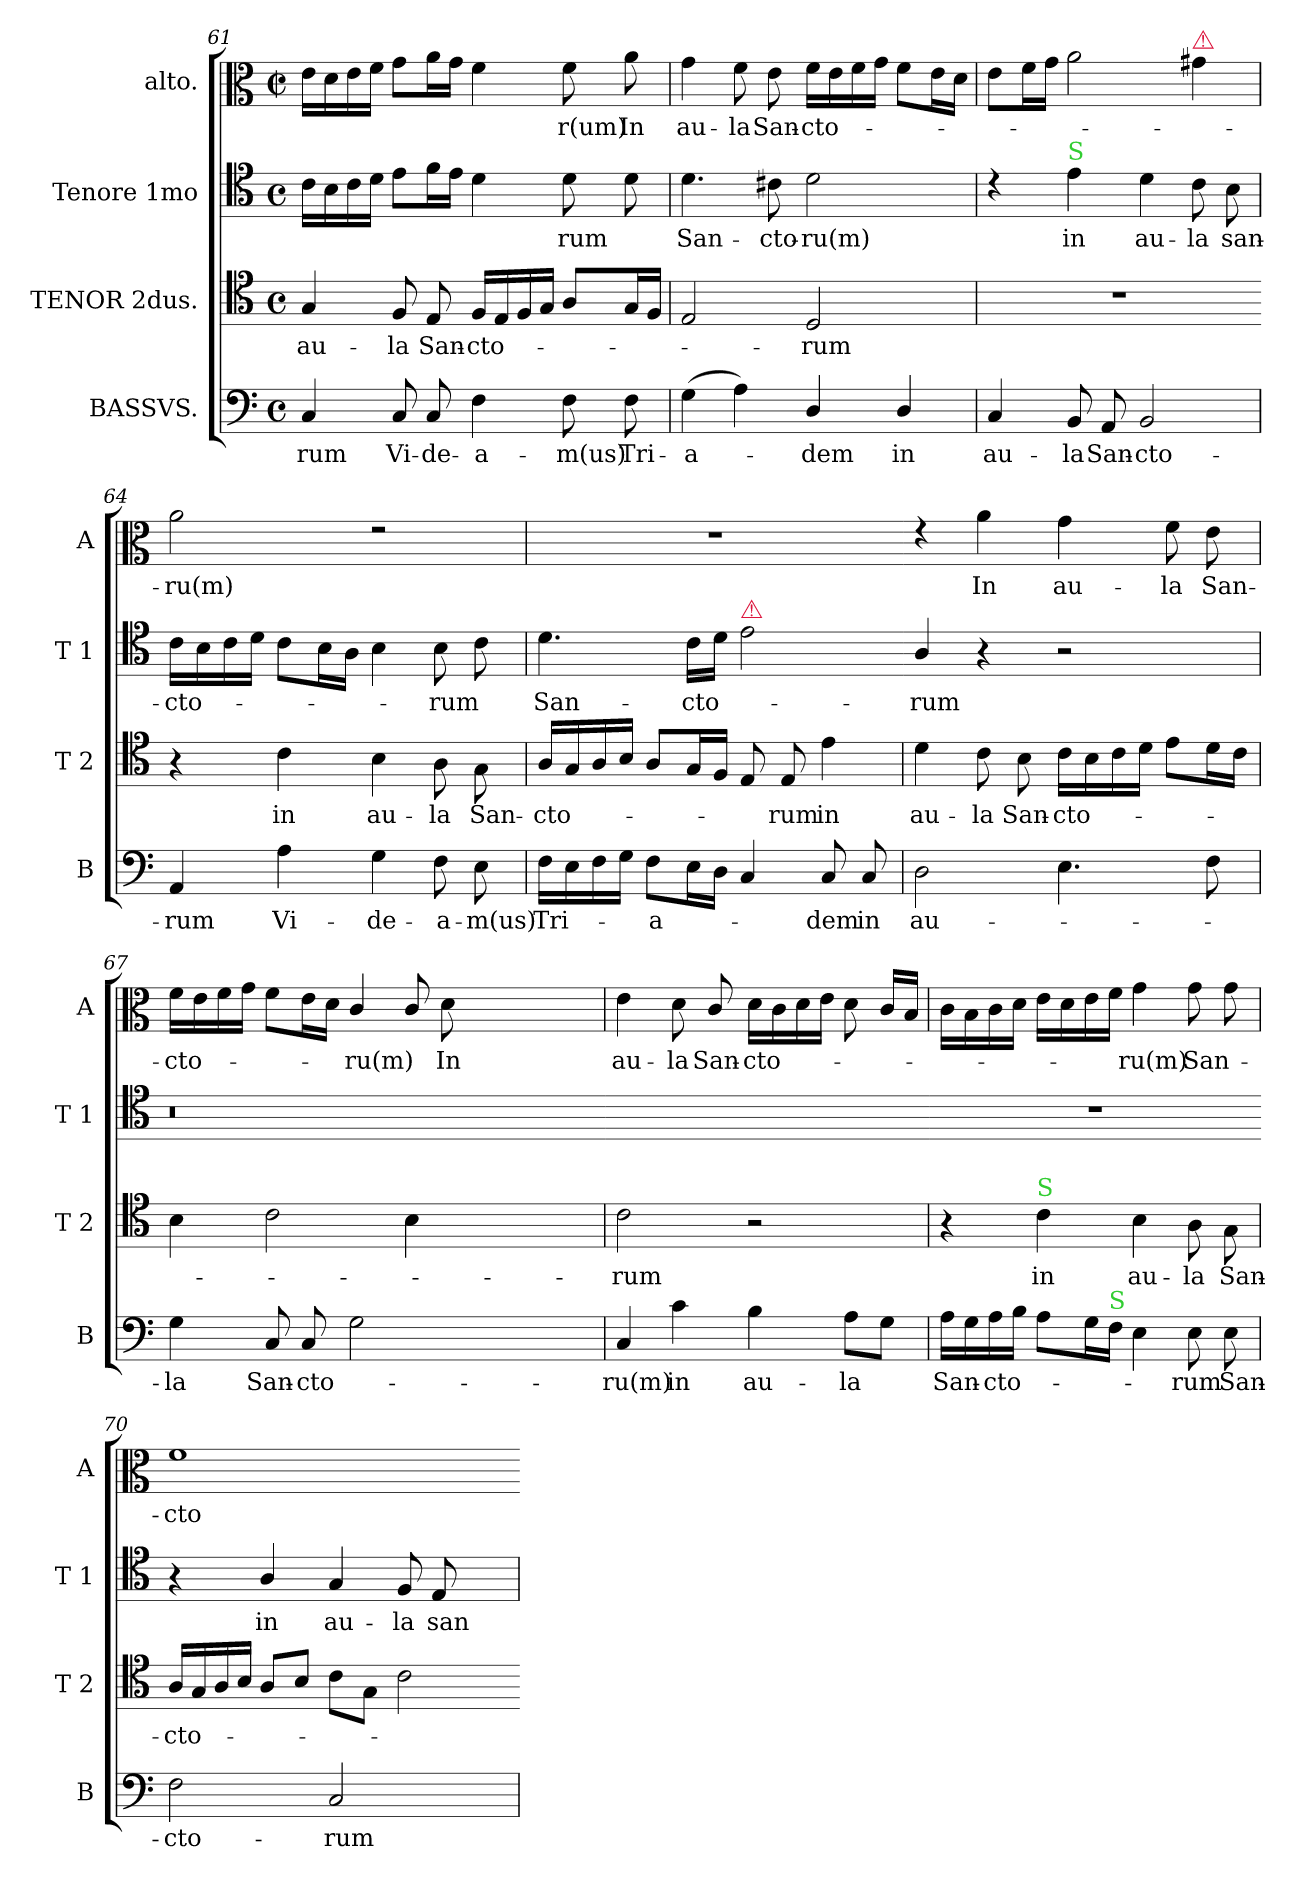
**kern	**text	**kern	**text	**kern	**text	**kern	**text
*part4	*part4	*part3	*part3	*part2	*part2	*part1	*part1
*staff4	*staff4	*staff3	*staff3	*staff2	*staff2	*staff1	*staff1
*I"BASSVS.	*	*I"TENOR 2dus.	*	*I"Tenore 1mo	*	*I"alto.	*
*I'B	*	*I'T 2	*	*I'T 1	*	*I'A	*
*clefF4	*	*clefC4	*	*clefC4	*	*clefC3	*
*k[]	*	*k[]	*	*k[]	*	*k[]	*
*M4/4	*	*M4/4	*	*M4/4	*	*M4/4	*
*met(c)	*	*met(c)	*	*met(c)	*	*met(c|)	*
=61	=61	=61	=61	=61	=61	=61	=61
4C/	-rum	4G/	au-	16c\LL	.	16e\LL	.
.	.	.	.	16B\	.	16d\	.
.	.	.	.	16c\	.	16e\	.
.	.	.	.	16d\JJ	.	16f\JJ	.
!	!LO:LY:i	!	!	!	!	!	!
8C/	Vi-	8F/	-la	8e\L	.	8g\L	.
!	!LO:LY:i	!	!	!	!	!	!
8C/	-de-	8E/	San-	16f\L	.	16a\L	.
.	.	.	.	16e\JJ	.	16g\JJ	.
!	!LO:LY:i	!	!	!	!	!	!
4F\	-a-	16F/LL	-cto-	4d\	.	4f\	.
.	.	16E/	.	.	.	.	.
.	.	16F/	.	.	.	.	.
.	.	16G/JJ	.	.	.	.	.
!	!LO:LY:i	!	!	!	!	!	!
8F\	-m(us)	8A/L	.	8d\	-rum	8f\	-r(um)
!	!LO:LY:i	!	!	!	!	!	!
8F\	Tri-	16G/L	.	8d\	.	8a\	In
.	.	16F/JJ	.	.	.	.	.
=62	=62	=62	=62	=62	=62	=62	=62
!	!LO:LY:i	!	!	!	!	!	!
(>4G\	-a-	2E/	.	4.d\	San-	4g\	au-
4A\)	.	.	.	.	.	8f\	-la
.	.	.	.	8c#X\	-cto-	8e\	San-
!	!LO:LY:i	!	!	!	!	!	!
4D/	-dem	2D/	-rum	2d\	-ru(m)	16f\LL	-cto-
.	.	.	.	.	.	16e\	.
.	.	.	.	.	.	16f\	.
.	.	.	.	.	.	16g\JJ	.
4D/	in	.	.	.	.	8f\L	.
.	.	.	.	.	.	16e\L	.
.	.	.	.	.	.	16d\JJ	.
=63	=63	=63	=63	=63	=63	=63	=63
4C/	au-	1r	.	4rc	.	8e\L	.
.	.	.	.	.	.	16f\L	.
.	.	.	.	.	.	16g\JJ	.
!	!	!	!	!LO:TX:a:color=limegreen:t=S	!	!	!
8BB/	-la	.	.	4e\	in	2a\	.
8AA/	San-	.	.	.	.	.	.
2BB/	-cto-	.	.	4d\	au-	.	.
!	!	!	!	!	!	!LO:TX:a:color=crimson:t=⚠	!
.	.	.	.	8c\	-la	4g#X\	.
.	.	.	.	8B\	san-	.	.
=64	=64	=64-	=64	=64	=64	=64	=64
4AA/	-rum	4r	.	16c\LL	-cto-	2a\	-ru(m)
.	.	.	.	16B\	.	.	.
.	.	.	.	16c\	.	.	.
.	.	.	.	16d\JJ	.	.	.
!	!LO:LY:i	!	!LO:LY:i	!	!	!	!
4A\	Vi-	4c\	in	8c\L	.	.	.
.	.	.	.	16B\L	.	.	.
.	.	.	.	16A\JJ	.	.	.
!	!LO:LY:i	!	!LO:LY:i	!	!	!	!
4G\	-de-	4B\	au-	4B\	.	2re	.
!	!LO:LY:i	!	!LO:LY:i	!	!	!	!
8F\	-a-	8A\	-la	8B\	-rum	.	.
!	!LO:LY:i	!	!LO:LY:i	!	!	!	!
8E\	-m(us)	8G\	San-	8c\	.	.	.
=65	=65	=65	=65	=65	=65	=65	=65
!	!LO:LY:i	!	!LO:LY:i	!	!	!	!
16F\LL	Tri-	16A/LL	-cto-	4.d\	San-	1r	.
16E\	.	16G/	.	.	.	.	.
16F\	.	16A/	.	.	.	.	.
16G\JJ	.	16B/JJ	.	.	.	.	.
!	!LO:LY:i	!	!	!	!	!	!
8F\L	-a-	8A/L	.	.	.	.	.
16E\L	.	16G/L	.	16c\LL	-cto-	.	.
16D\JJ	.	16F/JJ	.	16d\JJ	.	.	.
!	!	!	!	!LO:TX:a:color=crimson:t=⚠	!	!	!
4C/	.	8E/	.	2e\	.	.	.
!	!	!	!LO:LY:i	!	!	!	!
.	.	8E/	-rum	.	.	.	.
!	!LO:LY:i	!	!	!	!	!	!
8C/	dem	4e\	in	.	.	.	.
8C/	in	.	.	.	.	.	.
=66	=66-	=66	=66-	=66-	=66-	=66-	=66-
2D\	au-	4d\	au-	4A/	-rum	4re	.
.	.	8c\	-la	4r	.	4a\	In
.	.	8B\	San-	.	.	.	.
4.E\	.	16c\LL	-cto-	2r	.	4g\	au-
.	.	16B\	.	.	.	.	.
.	.	16c\	.	.	.	.	.
.	.	16d\JJ	.	.	.	.	.
.	.	8e\L	.	.	.	8f\	-la
8F\	.	16d\L	.	.	.	8e\	San-
.	.	16c\JJ	.	.	.	.	.
=67	=67	=67	=67	=67	=67	=67	=67
4G\	-la	4B\	.	0r	.	16f\LL	-cto-
.	.	.	.	.	.	16e\	.
.	.	.	.	.	.	16f\	.
.	.	.	.	.	.	16g\JJ	.
8C/	San-	2c\	.	.	.	8f\L	.
8C/	-cto-	.	.	.	.	16e\L	.
.	.	.	.	.	.	16d\JJ	.
2G\	.	.	.	.	.	4c/	-ru(m)
.	.	4B\	.	.	.	8c/	.
!	!	!	!	!	!	!	!LO:LY:i
.	.	.	.	.	.	8d\	In
1ryy	.	1ryy	.	.	.	1ryy	.
=68	=68	=68	=68	=68-	=68	=68	=68
!	!	!	!	!	!	!	!LO:LY:i
4C/	-ru(m)	2c\	-rum	1ryy	.	4e\	au-
!	!	!	!	!	!	!	!LO:LY:i
4c\	in	.	.	.	.	8d\	-la
!	!	!	!	!	!	!	!LO:LY:i
.	.	.	.	.	.	8c/	San-
!	!	!	!	!	!	!	!LO:LY:i
4B\	au-	2r	.	.	.	16d\LL	-cto-
.	.	.	.	.	.	16c\	.
.	.	.	.	.	.	16d\	.
.	.	.	.	.	.	16e\JJ	.
8A\L	-la	.	.	.	.	8d\	.
8G\J	.	.	.	.	.	16c/LL	.
.	.	.	.	.	.	16B/JJ	.
=69	=69	=69	=69	=69-	=69	=69	=69
16A\LL	San-	4r	.	1r	.	16c\LL	.
16G\	.	.	.	.	.	16B\	.
16A\	-cto-	.	.	.	.	16c\	.
16B\JJ	.	.	.	.	.	16d\JJ	.
!	!	!LO:TX:a:color=limegreen:t=S	!	!	!	!	!
8A\L	.	4c\	in	.	.	16e\LL	.
.	.	.	.	.	.	16d\	.
16G\L	.	.	.	.	.	16e\	.
!LO:TX:a:color=limegreen:t=S	!	!	!	!	!	!	!
16F\JJ	.	.	.	.	.	16f\JJ	.
!	!	!	!	!	!	!	!LO:LY:i
4E\	.	4B\	au-	.	.	4g\	-ru(m)
8E\	-rum	8A\	-la	.	.	8g\	San-
!	!LO:LY:i	!	!	!	!	!	!
8E\	San-	8G\	San-	.	.	8g\	.
=70	=70	=70	=70	=70-	=70	=70	=70
!	!LO:LY:i	!	!	!	!	!	!
2F\	-cto-	16A/LL	-cto-	4r	.	1f	-cto-
.	.	16G/	.	.	.	.	.
.	.	16A/	.	.	.	.	.
.	.	16B/JJ	.	.	.	.	.
.	.	8A/L	.	4A/	in	.	.
.	.	8B/J	.	.	.	.	.
!	!LO:LY:i	!	!	!	!	!	!
2C/	-rum	8c\L	.	4G/	au-	.	.
.	.	8G\J	.	.	.	.	.
.	.	2c\	.	8F/	-la	.	.
.	.	.	.	8E/	san-	.	.
4ryy	.	.	.	4ryy	.	4ryy	.
=	=-	=-	=-	=	=-	=-	=-
*-	*-	*-	*-	*-	*-	*-	*-
